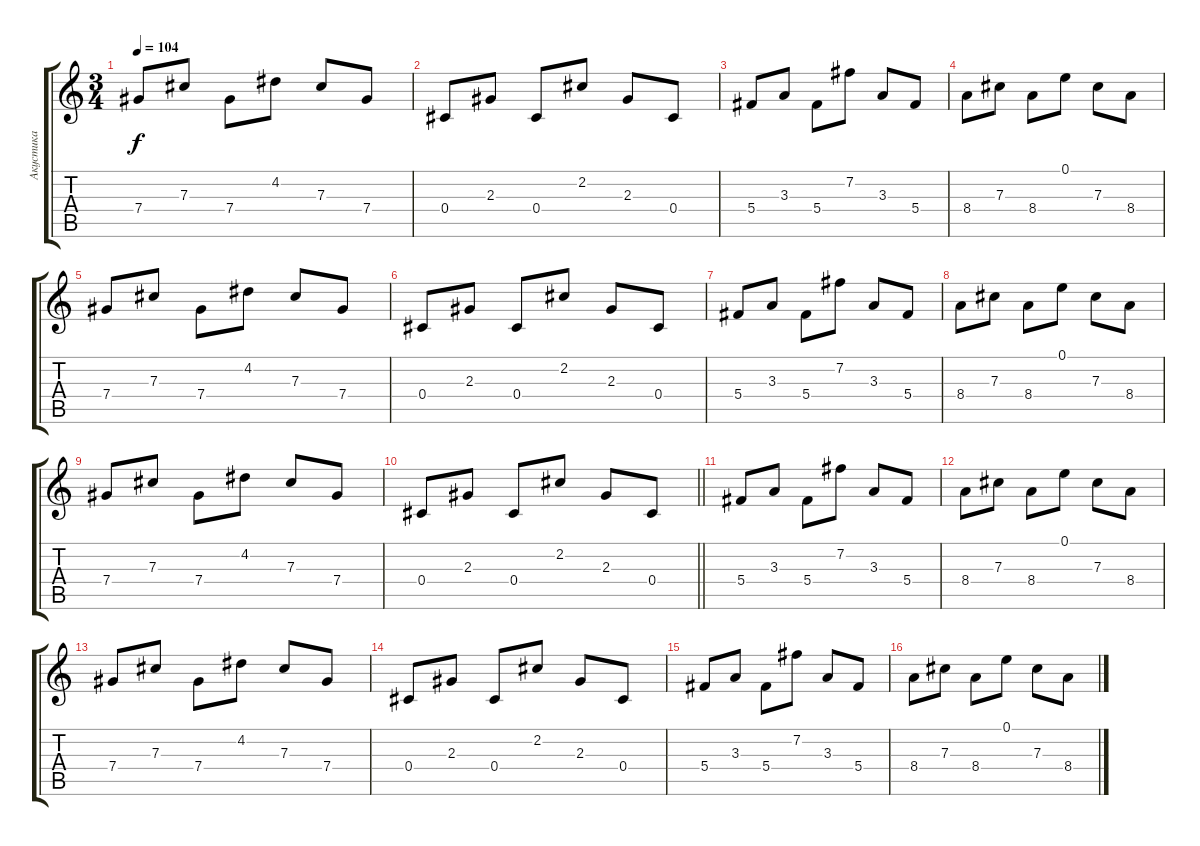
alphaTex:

\track ("Акустика" "Акустика") {instrument acousticguitarsteel}
\staff {score tabs}
\tuning (E4 B3 Gb3 Db3 A2 E2) {hide}
\ts (3 4)
\tempo 104
\clef g2
\ks c
7.4.8{dy f} 7.3.8 7.4.8 4.2.8 7.3.8 7.4.8 |
0.4.8 2.3.8 0.4.8 2.2.8 2.3.8 0.4.8 |
5.4.8 3.3.8 5.4.8 7.2.8 3.3.8 5.4.8 |
8.4.8 7.3.8 8.4.8 0.1.8 7.3.8 8.4.8 |
7.4.8 7.3.8 7.4.8 4.2.8 7.3.8 7.4.8 |
0.4.8 2.3.8 0.4.8 2.2.8 2.3.8 0.4.8 |
5.4.8 3.3.8 5.4.8 7.2.8 3.3.8 5.4.8 |
8.4.8 7.3.8 8.4.8 0.1.8 7.3.8 8.4.8 |
7.4.8 7.3.8 7.4.8 4.2.8 7.3.8 7.4.8 |
\barLineRight lightlight
0.4.8 2.3.8 0.4.8 2.2.8 2.3.8 0.4.8 |
5.4.8 3.3.8 5.4.8 7.2.8 3.3.8 5.4.8 |
8.4.8 7.3.8 8.4.8 0.1.8 7.3.8 8.4.8 |
7.4.8 7.3.8 7.4.8 4.2.8 7.3.8 7.4.8 |
0.4.8 2.3.8 0.4.8 2.2.8 2.3.8 0.4.8 |
5.4.8 3.3.8 5.4.8 7.2.8 3.3.8 5.4.8 |
8.4.8 7.3.8 8.4.8 0.1.8 7.3.8 8.4.8
